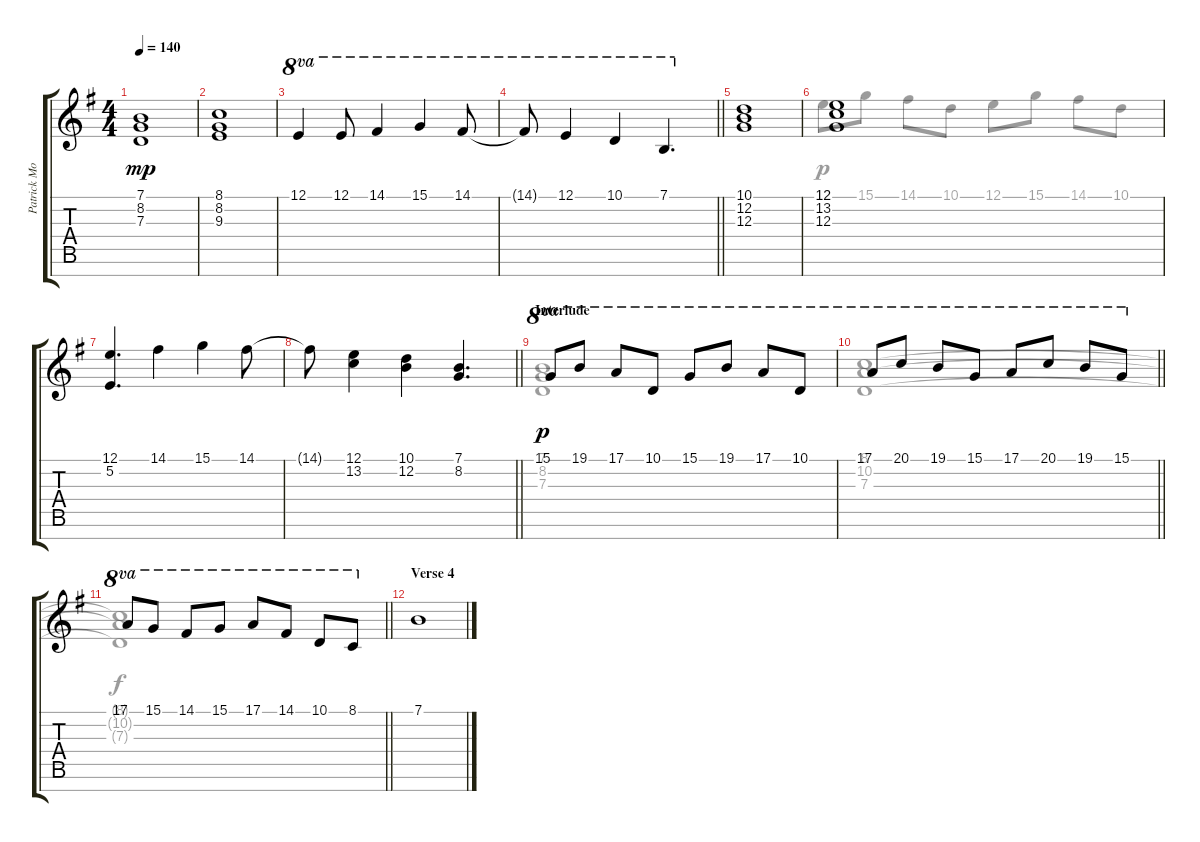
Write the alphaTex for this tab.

\track ("Patrick Moraz 1" "Patrick Mo") {instrument synthbrass2}
\staff {score tabs}
\tuning (E4 B3 G3 D3 A2 E2 B1) {hide}
\voice
\ts (4 4)
\section ("" "")
\tempo 140
\clef g2
\ks g
(7.1 8.2 7.3).1{dy mp instrument stringensemble1} |
(8.1 8.2 9.3).1 |
12.1.4{ot 8va} 12.1.8{ot 8va} 14.1.4{ot 8va} 15.1.4{ot 8va} 14.1.8{ot 8va} |
\barLineRight lightlight
14.1{t}.8{ot 8va} 12.1.4{ot 8va} 10.1.4{ot 8va} 7.1.4{d ot 8va} |
\section ("" "")
(10.1 12.2 12.3).1{volume 11 instrument synthstrings1} |
(12.1 13.2 12.3).1 |
(12.1 5.2).4{d} 14.1.4 15.1.4 14.1.8 |
\barLineRight lightlight
14.1{t}.8 (12.1 13.2).4 (10.1 12.2).4 (7.1 8.2).4{d} |
\section ("" "Interlude")
15.1.8{ot 8va dy p} 19.1.8{ot 8va} 17.1.8{ot 8va} 10.1.8{ot 8va} 15.1.8{ot 8va} 19.1.8{ot 8va} 17.1.8{ot 8va} 10.1.8{ot 8va} |
\barLineRight lightlight
17.1.8{ot 8va} 20.1.8{ot 8va} 19.1.8{ot 8va} 15.1.8{ot 8va} 17.1.8{ot 8va} 20.1.8{ot 8va} 19.1.8{ot 8va} 15.1.8{ot 8va} |
\barLineRight lightlight
17.1.8{ot 8va} 15.1.8{ot 8va} 14.1.8{ot 8va} 15.1.8{ot 8va} 17.1.8{ot 8va} 14.1.8{ot 8va} 10.1.8{ot 8va} 8.1.8{ot 8va} |
\section ("" "Verse 4")
7.1.1 |
|
|
|
\voice
\clef g2
\ottava regular
\simile none
\ks g
|
|
|
\barLineRight lightlight
|
|
12.1.8 15.1.8 14.1.8 10.1.8 12.1.8 15.1.8 14.1.8 10.1.8 |
|
\barLineRight lightlight
|
(7.1 8.2 7.3).1{dy p} |
\barLineRight lightlight
(8.1 10.2 7.3).1 |
\barLineRight lightlight
(8.1{t} 10.2{t} 7.3{t}).1{dy f} |
|
|
|
|
